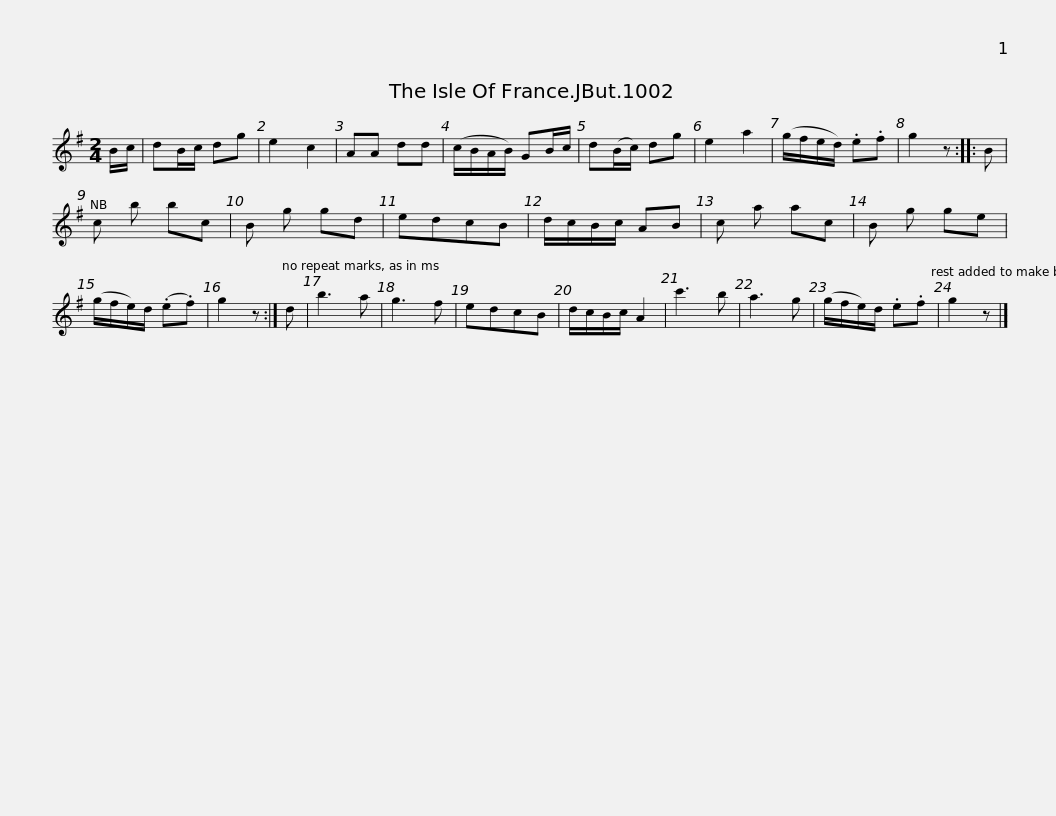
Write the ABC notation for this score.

X:1
L:1/8
M:2/4
I:linebreak $
K:G
V:1 treble
V:1
 B/c/ | dB/c/ dg | e2 c2 | AA dd | (c/B/A/B/) GB/c/ | %5
 d(B/c/) dg | e2 a2 | (g/f/e/d/) .e.f | g2 z :: B | %10
 c b bc |$ B g gd | edcB | d/c/B/c/ AB | c a ac | %15
 B g ge | (g/f/e/)d/ (.e.f) | g2 z :| d | b3 a | %20
 g3 f | edcB |$ d/c/B/c/ A2 | c'3 b | a3 g | %25
 (g/f/e/)d/ .e.f | g2 z |] %27
